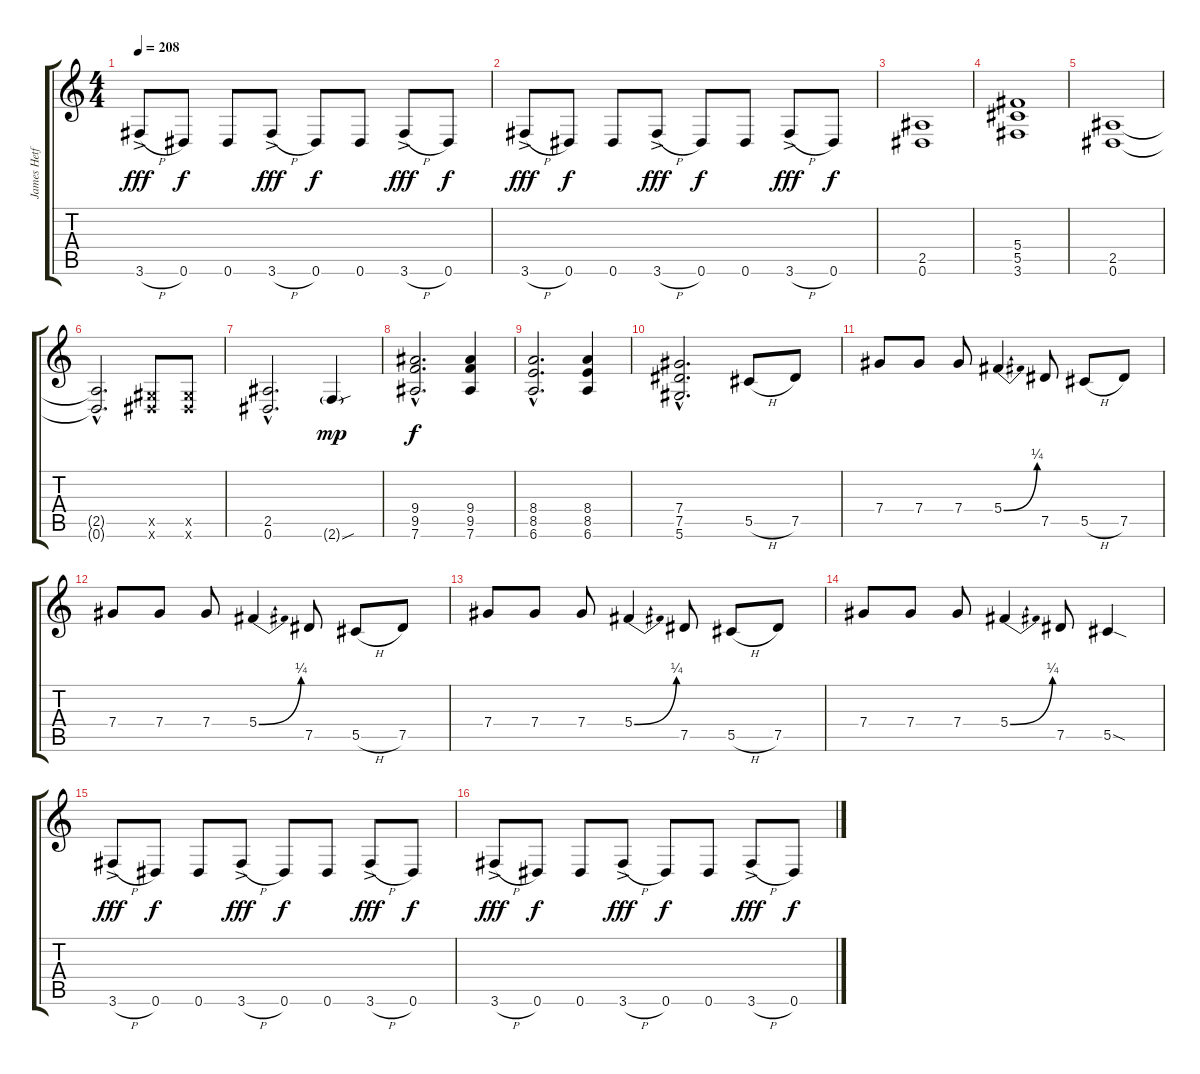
\track ("James Hetfield (Guitar)" "James Hetf") {instrument distortionguitar}
\staff {score tabs}
\tuning (Eb4 Bb3 Gb3 Db3 Ab2 Eb2) {hide}
\ts (4 4)
\tempo 208
\clef g2
\ks c
3.6{h ac}.8{dy fff} 0.6.8{dy f} 0.6.8 3.6{h ac}.8{dy fff} 0.6.8{dy f} 0.6.8 3.6{h ac}.8{dy fff} 0.6.8{dy f} |
3.6{h ac}.8{dy fff} 0.6.8{dy f} 0.6.8 3.6{h ac}.8{dy fff} 0.6.8{dy f} 0.6.8 3.6{h ac}.8{dy fff} 0.6.8{dy f} |
(2.5 0.6).1 |
(5.4 5.5 3.6).1 |
(2.5 0.6).1 |
(2.5{hac t} 0.6{hac t}).2{d} (0.5{x} 0.6{x}).8 (0.5{x} 0.6{x}).8 |
(2.5{hac} 0.6{hac}).2{d} 2.6{sou g}.4{dy mp} |
(9.4{hac} 9.5{hac} 7.6{hac}).2{d dy f} (9.4 9.5 7.6).4 |
(8.4{hac} 8.5{hac} 6.6{hac}).2{d} (8.4 8.5 6.6).4 |
(7.4{hac} 7.5{hac} 5.6{hac}).2{d} 5.5{h}.8 7.5.8 |
7.4.8 7.4.8 7.4.8 5.4{be (bend 0 0 60 1)}.4 7.5.8 5.5{h}.8 7.5.8 |
7.4.8 7.4.8 7.4.8 5.4{be (bend 0 0 60 1)}.4 7.5.8 5.5{h}.8 7.5.8 |
7.4.8 7.4.8 7.4.8 5.4{be (bend 0 0 60 1)}.4 7.5.8 5.5{h}.8 7.5.8 |
7.4.8 7.4.8 7.4.8 5.4{be (bend 0 0 60 1)}.4 7.5.8 5.5{sod}.4 |
3.6{h ac}.8{dy fff} 0.6.8{dy f} 0.6.8 3.6{h ac}.8{dy fff} 0.6.8{dy f} 0.6.8 3.6{h ac}.8{dy fff} 0.6.8{dy f} |
3.6{h ac}.8{dy fff} 0.6.8{dy f} 0.6.8 3.6{h ac}.8{dy fff} 0.6.8{dy f} 0.6.8 3.6{h ac}.8{dy fff} 0.6.8{dy f}
